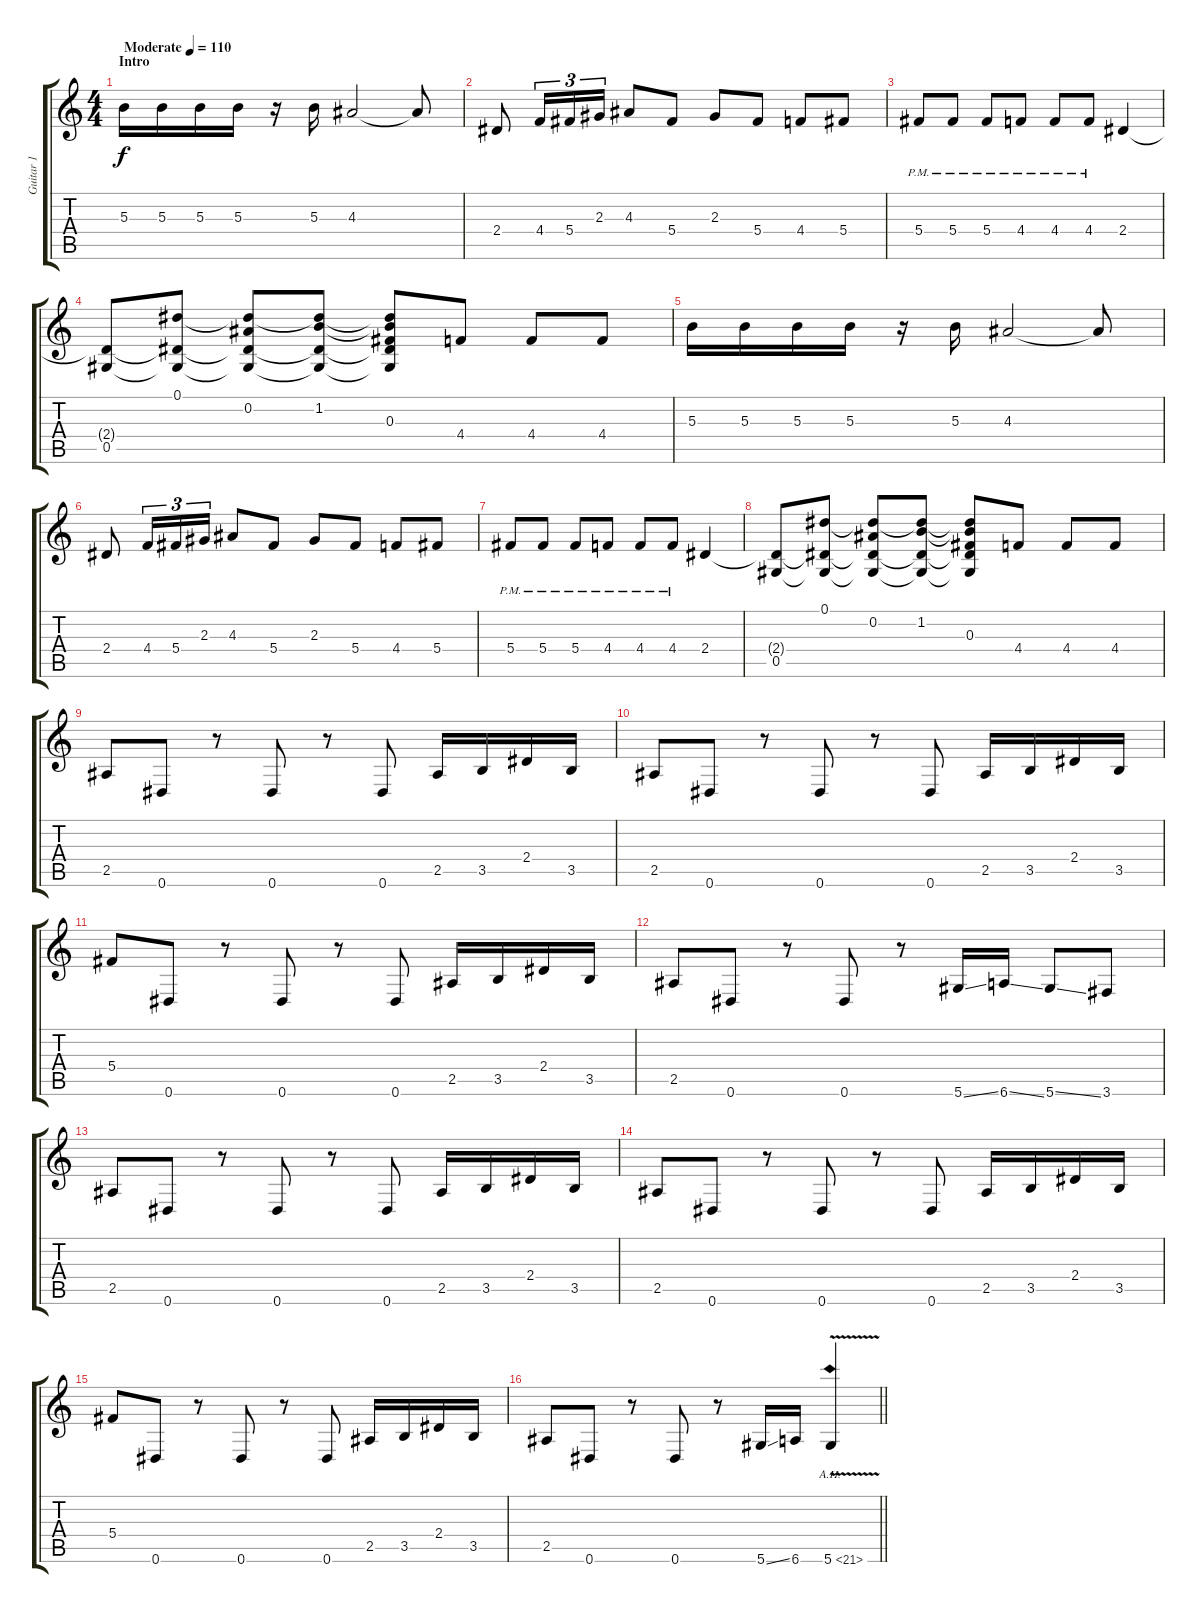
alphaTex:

\track ("Guitar 1" "Guitar 1") {instrument overdrivenguitar}
\staff {score tabs}
\tuning (Eb4 Bb3 Gb3 Db3 Ab2 Eb2) {hide}
\ts (4 4)
\section ("" "Intro")
\tempo (110 "Moderate")
\clef g2
\ks c
5.3.16{dy f instrument overdrivenguitar} 5.3.16 5.3.16 5.3.16 r.16 5.3.16 4.3.2 4.3{t}.8 |
2.4.8 4.4.16{tu (3 2)} 5.4.16{tu (3 2)} 2.3.16{tu (3 2)} 4.3.8 5.4.8 2.3.8 5.4.8 4.4.8 5.4.8 |
5.4{pm}.8 5.4{pm}.8 5.4{pm}.8 4.4{pm}.8 4.4{pm}.8 4.4{pm}.8 2.4.4 |
(2.4{t} 0.5).8 (0.1 2.4{t} 0.5{t}).8 (0.1{t} 0.2 2.4{t} 0.5{t}).8 (0.1{t} 1.2 2.4{t} 0.5{t}).8 (0.1{t} 1.2{t} 0.3 2.4{t} 0.5{t}).8 4.4.8 4.4.8 4.4.8 |
5.3.16 5.3.16 5.3.16 5.3.16 r.16 5.3.16 4.3.2 4.3{t}.8 |
2.4.8 4.4.16{tu (3 2)} 5.4.16{tu (3 2)} 2.3.16{tu (3 2)} 4.3.8 5.4.8 2.3.8 5.4.8 4.4.8 5.4.8 |
5.4{pm}.8 5.4{pm}.8 5.4{pm}.8 4.4{pm}.8 4.4{pm}.8 4.4{pm}.8 2.4.4 |
(2.4{t} 0.5).8 (0.1 2.4{t} 0.5{t}).8 (0.1{t} 0.2 2.4{t} 0.5{t}).8 (0.1{t} 1.2 2.4{t} 0.5{t}).8 (0.1{t} 1.2{t} 0.3 2.4{t} 0.5{t}).8 4.4.8 4.4.8 4.4.8 |
2.5.8 0.6.8 r.8 0.6.8 r.8 0.6.8 2.5.16 3.5.16 2.4.16 3.5.16 |
2.5.8 0.6.8 r.8 0.6.8 r.8 0.6.8 2.5.16 3.5.16 2.4.16 3.5.16 |
5.4.8 0.6.8 r.8 0.6.8 r.8 0.6.8 2.5.16 3.5.16 2.4.16 3.5.16 |
2.5.8 0.6.8 r.8 0.6.8 r.8 5.6{ss}.16 6.6{ss}.16 5.6{ss}.8 3.6.8 |
2.5.8 0.6.8 r.8 0.6.8 r.8 0.6.8 2.5.16 3.5.16 2.4.16 3.5.16 |
2.5.8 0.6.8 r.8 0.6.8 r.8 0.6.8 2.5.16 3.5.16 2.4.16 3.5.16 |
5.4.8 0.6.8 r.8 0.6.8 r.8 0.6.8 2.5.16 3.5.16 2.4.16 3.5.16 |
\barLineRight lightlight
2.5.8 0.6.8 r.8 0.6.8 r.8 5.6{ss}.16 6.6.16 5.6{ah 16 v}.4
